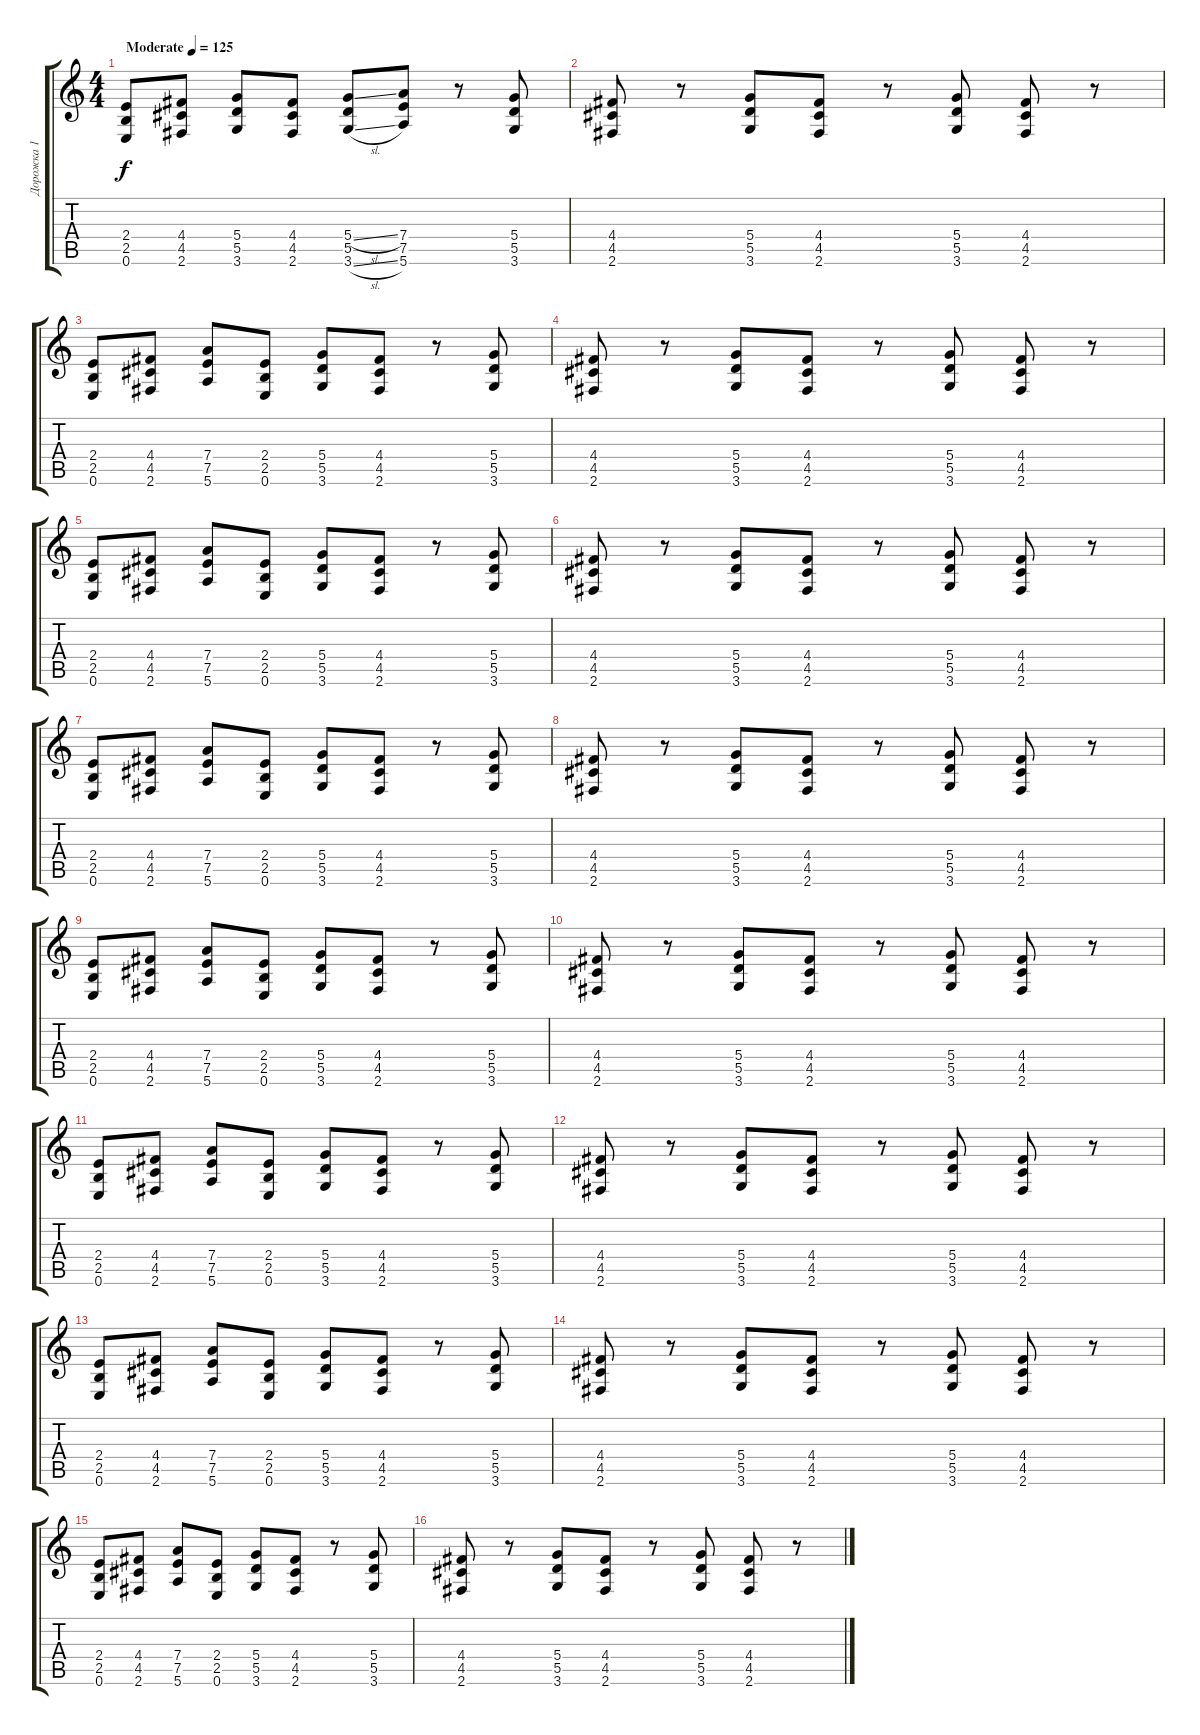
\track ("Дорожка 1" "Дорожка 1") {instrument distortionguitar}
\staff {score tabs}
\tuning (E4 B3 G3 D3 A2 E2) {hide}
\ts (4 4)
\tempo (125 "Moderate")
\clef g2
\ks c
(2.4 2.5 0.6).8{dy f instrument distortionguitar} (4.4 4.5 2.6).8 (5.4 5.5 3.6).8 (4.4 4.5 2.6).8 (5.4{sl} 5.5 3.6{sl}).8 (7.4 7.5 5.6).8 r.8 (5.4 5.5 3.6).8 |
(4.4 4.5 2.6).8 r.8 (5.4 5.5 3.6).8 (4.4 4.5 2.6).8 r.8 (5.4 5.5 3.6).8 (4.4 4.5 2.6).8 r.8 |
(2.4 2.5 0.6).8 (4.4 4.5 2.6).8 (7.4 7.5 5.6).8 (2.4 2.5 0.6).8 (5.4 5.5 3.6).8 (4.4 4.5 2.6).8 r.8 (5.4 5.5 3.6).8 |
(4.4 4.5 2.6).8 r.8 (5.4 5.5 3.6).8 (4.4 4.5 2.6).8 r.8 (5.4 5.5 3.6).8 (4.4 4.5 2.6).8 r.8 |
(2.4 2.5 0.6).8 (4.4 4.5 2.6).8 (7.4 7.5 5.6).8 (2.4 2.5 0.6).8 (5.4 5.5 3.6).8 (4.4 4.5 2.6).8 r.8 (5.4 5.5 3.6).8 |
(4.4 4.5 2.6).8 r.8 (5.4 5.5 3.6).8 (4.4 4.5 2.6).8 r.8 (5.4 5.5 3.6).8 (4.4 4.5 2.6).8 r.8 |
(2.4 2.5 0.6).8 (4.4 4.5 2.6).8 (7.4 7.5 5.6).8 (2.4 2.5 0.6).8 (5.4 5.5 3.6).8 (4.4 4.5 2.6).8 r.8 (5.4 5.5 3.6).8 |
(4.4 4.5 2.6).8 r.8 (5.4 5.5 3.6).8 (4.4 4.5 2.6).8 r.8 (5.4 5.5 3.6).8 (4.4 4.5 2.6).8 r.8 |
(2.4 2.5 0.6).8 (4.4 4.5 2.6).8 (7.4 7.5 5.6).8 (2.4 2.5 0.6).8 (5.4 5.5 3.6).8 (4.4 4.5 2.6).8 r.8 (5.4 5.5 3.6).8 |
(4.4 4.5 2.6).8 r.8 (5.4 5.5 3.6).8 (4.4 4.5 2.6).8 r.8 (5.4 5.5 3.6).8 (4.4 4.5 2.6).8 r.8 |
(2.4 2.5 0.6).8 (4.4 4.5 2.6).8 (7.4 7.5 5.6).8 (2.4 2.5 0.6).8 (5.4 5.5 3.6).8 (4.4 4.5 2.6).8 r.8 (5.4 5.5 3.6).8 |
(4.4 4.5 2.6).8 r.8 (5.4 5.5 3.6).8 (4.4 4.5 2.6).8 r.8 (5.4 5.5 3.6).8 (4.4 4.5 2.6).8 r.8 |
(2.4 2.5 0.6).8 (4.4 4.5 2.6).8 (7.4 7.5 5.6).8 (2.4 2.5 0.6).8 (5.4 5.5 3.6).8 (4.4 4.5 2.6).8 r.8 (5.4 5.5 3.6).8 |
(4.4 4.5 2.6).8 r.8 (5.4 5.5 3.6).8 (4.4 4.5 2.6).8 r.8 (5.4 5.5 3.6).8 (4.4 4.5 2.6).8 r.8 |
(2.4 2.5 0.6).8 (4.4 4.5 2.6).8 (7.4 7.5 5.6).8 (2.4 2.5 0.6).8 (5.4 5.5 3.6).8 (4.4 4.5 2.6).8 r.8 (5.4 5.5 3.6).8 |
(4.4 4.5 2.6).8 r.8 (5.4 5.5 3.6).8 (4.4 4.5 2.6).8 r.8 (5.4 5.5 3.6).8 (4.4 4.5 2.6).8 r.8
